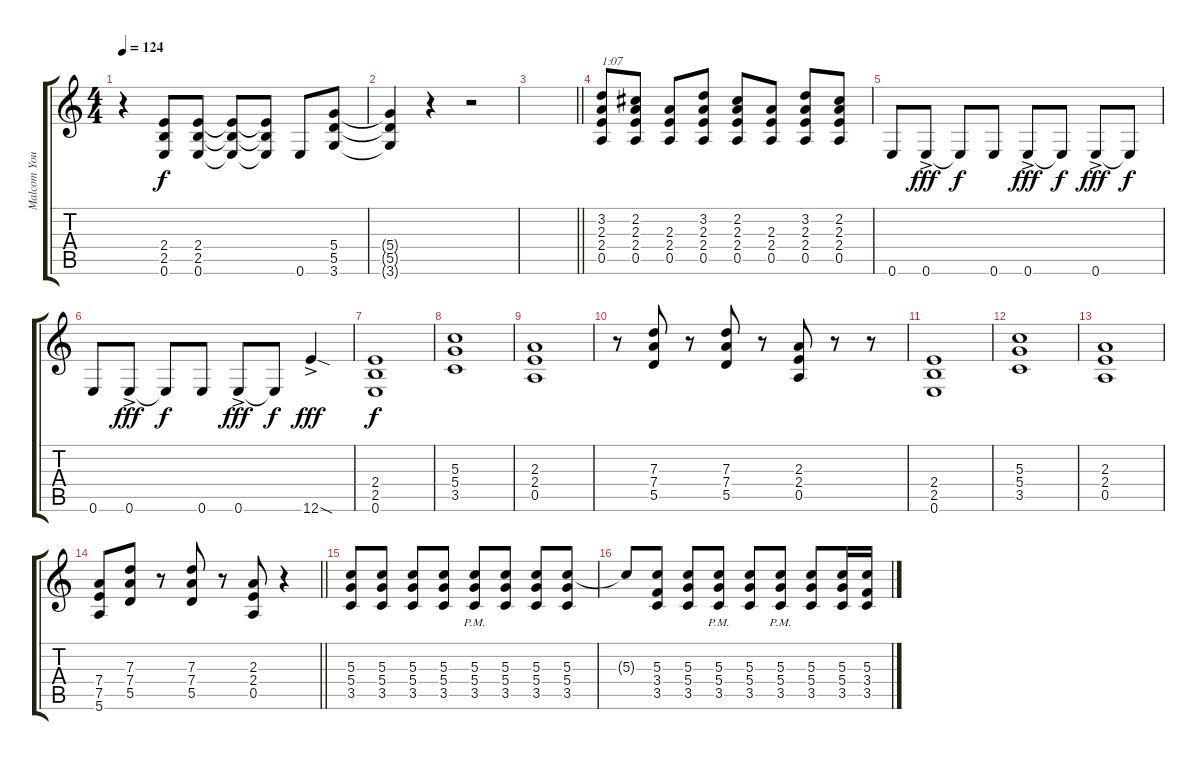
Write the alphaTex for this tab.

\track ("Malcom Young (Second Guitar)" "Malcom You") {instrument distortionguitar}
\staff {score tabs}
\tuning (E4 B3 G3 D3 A2 E2) {hide}
\ts (4 4)
\tempo 124
\clef g2
\ks c
r.4{dy f} (2.4 2.5 0.6).8 (2.4 2.5 0.6).8 (2.4{t} 2.5{t} 0.6{t}).8 (2.4{t} 2.5{t} 0.6{t}).8 0.6.8 (5.4 5.5 3.6).8 |
(5.4{t} 5.5{t} 3.6{t}).4 r.4 r.2 |
\barLineRight lightlight
|
(3.2 2.3 2.4 0.5).8{txt "1:07"} (2.2 2.3 2.4 0.5).8 (2.3 2.4 0.5).8 (3.2 2.3 2.4 0.5).8 (2.2 2.3 2.4 0.5).8 (2.3 2.4 0.5).8 (3.2 2.3 2.4 0.5).8 (2.2 2.3 2.4 0.5).8 |
0.6.8 0.6{ac}.8{dy fff} 0.6{t}.8{dy f} 0.6.8 0.6{ac}.8{dy fff} 0.6{t}.8{dy f} 0.6{ac}.8{dy fff} 0.6{t}.8{dy f} |
0.6.8 0.6{ac}.8{dy fff} 0.6{t}.8{dy f} 0.6.8 0.6{ac}.8{dy fff} 0.6{t}.8{dy f} 12.6{sod ac}.4{dy fff} |
(2.4 2.5 0.6).1{dy f} |
(5.3 5.4 3.5).1 |
(2.3 2.4 0.5).1 |
r.8 (7.3 7.4 5.5).8 r.8 (7.3 7.4 5.5).8 r.8 (2.3 2.4 0.5).8 r.8 r.8 |
(2.4 2.5 0.6).1 |
(5.3 5.4 3.5).1 |
(2.3 2.4 0.5).1 |
\barLineRight lightlight
(7.4 7.5 5.6).8 (7.3 7.4 5.5).8 r.8 (7.3 7.4 5.5).8 r.8 (2.3 2.4 0.5).8 r.4 |
(5.3 5.4 3.5).8 (5.3 5.4 3.5).8 (5.3 5.4 3.5).8 (5.3 5.4 3.5).8 (5.3 5.4{pm} 3.5{pm}).8 (5.3 5.4 3.5).8 (5.3 5.4 3.5).8 (5.3 5.4 3.5).8 |
5.3{t}.8 (5.3 3.4 3.5).8 (5.3 5.4 3.5).8 (5.3 5.4{pm} 3.5{pm}).8 (5.3 5.4 3.5).8 (5.3 5.4{pm} 3.5{pm}).8 (5.3 5.4 3.5).8 (5.3 5.4 3.5).16 (5.3 3.4 3.5).16
